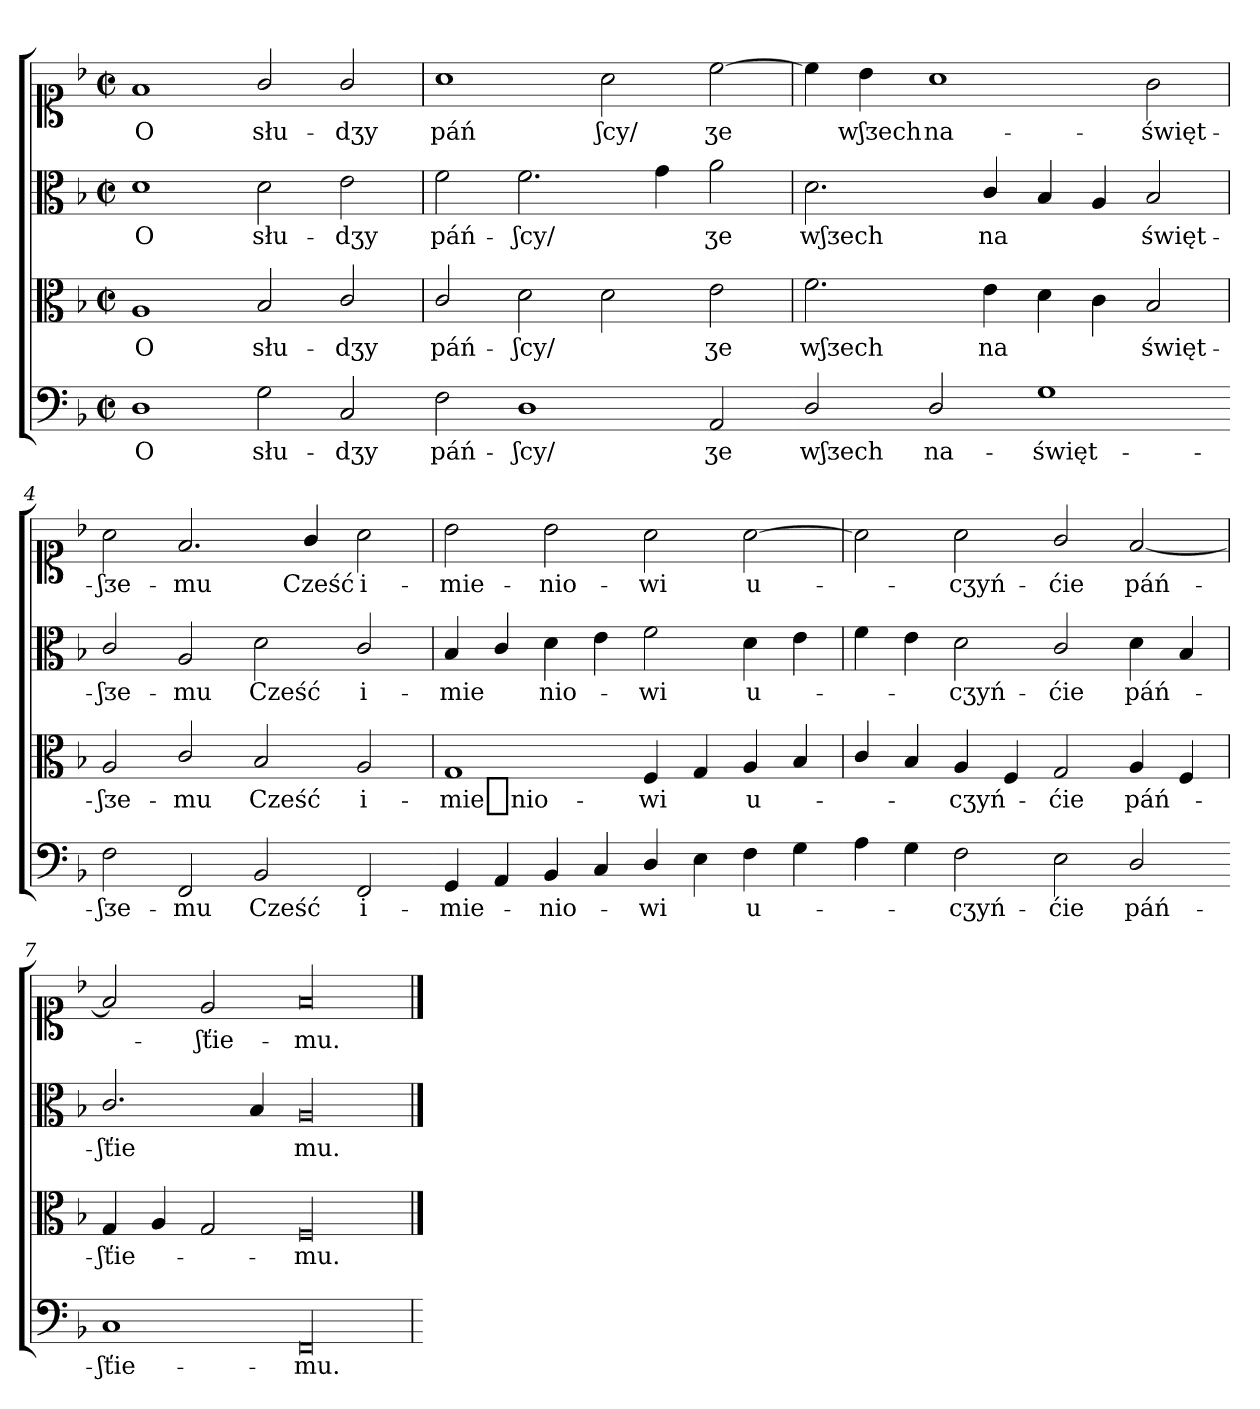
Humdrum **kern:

**kern	**text	**kern	**text	**kern	**text	**kern	**text
*part4	*part4	*part3	*part3	*part2	*part2	*part1	*part1
*staff4	*staff4	*staff3	*staff3	*staff2	*staff2	*staff1	*staff1
*clefF4	*	*clefC3	*	*clefC3	*	*clefC1	*
*k[b-]	*	*k[b-]	*	*k[b-]	*	*k[b-]	*
*M4/2	*	*M4/2	*	*M4/2	*	*M4/2	*
*met(c|)	*	*met(c|)	*	*met(c|)	*	*met(c|)	*
=1	=1	=1	=1	=1	=1	=1	=1
1D	O	1A	O	1d	O	1f	O
2G	słu-	2B-	słu-	2d	słu-	2g/	słu-
2C	-dӡy	2c/	-dӡy	2e	-dӡy	2g/	-dӡy
=2-	=2	=2	=2	=2	=2	=2	=2
2F	páń-	2c/	páń-	2f	páń-	1a	páń
1D	-ʃcy/	2d	-ʃcy/	2.f	-ʃcy/	.	.
.	.	2d	.	.	.	2a	ʃcy/
.	.	.	.	4g	.	.	.
2AA	ʒe	2e	ʒe	2a	ʒe	[2cc	ʒe
=3-	=3	=3	=3	=3	=3	=3	=3
2D/	wʃᴣech	2.f	wʃᴣech	2.d	wʃᴣech	4cc]	.
.	.	.	.	.	.	4b-	wʃᴣech
2D/	na-	.	.	.	.	1a	na-
.	.	4e	na	4c/	na	.	.
1G	-święt-	4d	.	4B-	.	.	.
.	.	4c	.	4A	.	.	.
.	.	2B-	święt-	2B-	święt-	2g	-święt-
=4-	=4	=4	=4	=4	=4	=4	=4
2F	-ʃᴣe-	2A	-ʃᴣe-	2c/	-ʃᴣe-	2a	-ʃᴣe-
2FF	-mu	2c/	-mu	2A	-mu	2.f	-mu
2BB-	Cześć	2B-	Cześć	2d	Cześć	.	.
.	.	.	.	.	.	4g/	Cześć
2FF	i-	2A	i-	2c/	i-	2a	i-
=5-	=5	=5	=5	=5	=5	=5	=5
4GG	-mie-	1G	-mie_nio-	4B-	-mie	2b-	-mie-
4AA	.	.	.	4c/	.	.	.
4BB-	nio-	.	.	4d	nio-	2b-	-nio-
4C	.	.	.	4e	.	.	.
4D/	wi	4F	-wi	2f	wi	2a	-wi
4E	.	4G	.	.	.	.	.
4F	u-	4A	u-	4d	u-	[2a	u-
4G	.	4B-	.	4e	.	.	.
=6-	=6	=6	=6	=6	=6	=6	=6
4A	.	4c/	.	4f	.	2a]	.
4G	.	4B-	.	4e	.	.	.
2F	cӡyń-	4A	cӡyń-	2d	cӡyń-	2a	cӡyń-
.	.	4F	.	.	.	.	.
2E	-ćie	2G	ćie	2c/	-ćie	2g/	-ćie
2D/	páń-	4A	páń-	4d	páń-	[2f	páń-
.	.	4F	.	4B-	.	.	.
=7-	=7	=7	=7	=7	=7	=7	=7
1C	-ʃťie-	4G	ʃťie-	2.c/	ʃťie	2f]	.
.	.	4A	.	.	.	.	.
.	.	2G	.	.	.	2e	ʃťie-
.	.	.	.	4B-	.	.	.
!LO:N:vis=00	!	!LO:N:vis=00	!	!LO:N:vis=00	!	!LO:N:vis=00	!
1FF/	-mu.	1F/	mu.	1A	mu.	1f/	-mu.
=	==	==	==	==	==	==	==
*-	*-	*-	*-	*-	*-	*-	*-
